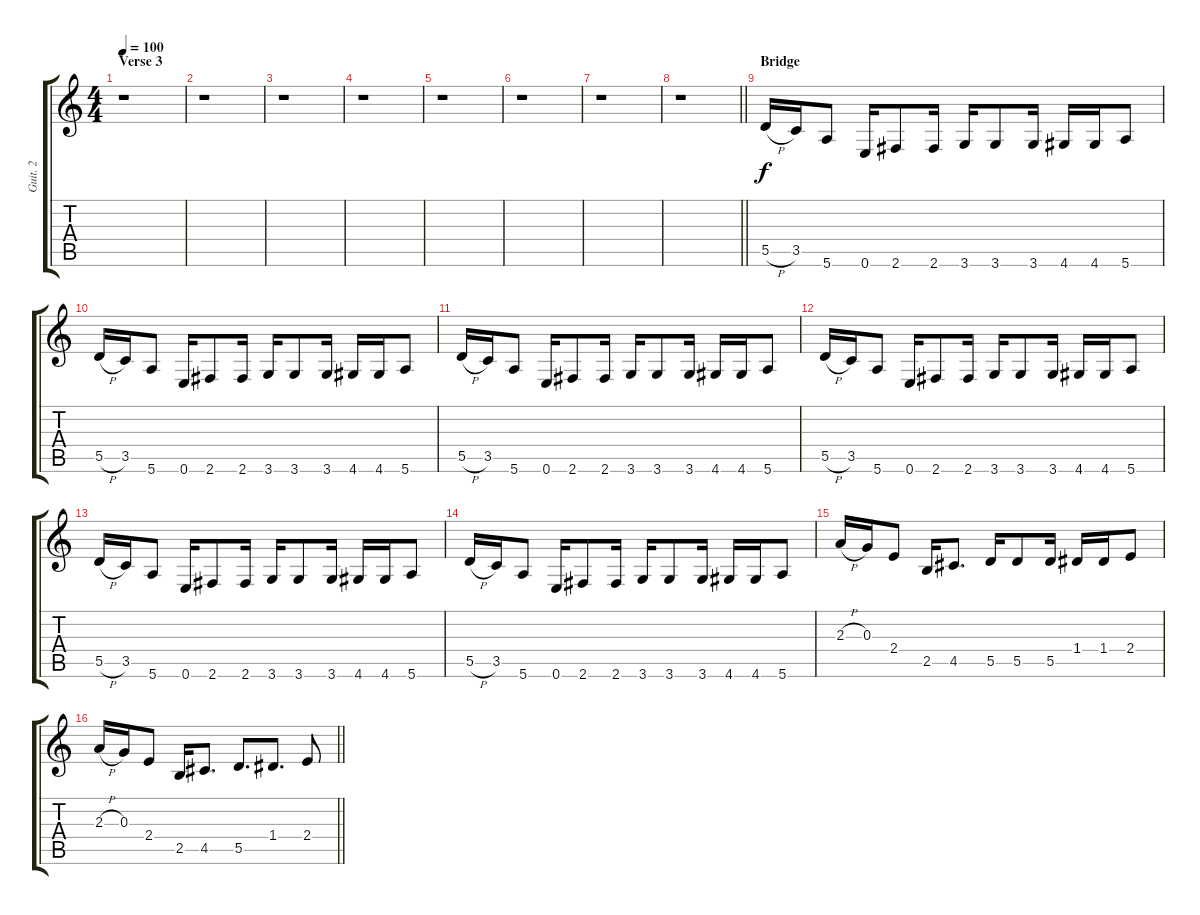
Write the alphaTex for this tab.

\track ("Guit. 2" "Guit. 2") {instrument overdrivenguitar}
\staff {score tabs}
\tuning (E4 B3 G3 D3 A2 E2) {hide}
\ts (4 4)
\section ("" "Verse 3")
\tempo 100
\clef g2
\ks c
r.1{dy f} |
r.1 |
r.1 |
r.1 |
r.1 |
r.1 |
r.1 |
\barLineRight lightlight
r.1 |
\section ("" "Bridge")
5.5{h}.16 3.5.16 5.6.8 0.6.16 2.6.8 2.6.16 3.6.16 3.6.8 3.6.16 4.6.16 4.6.16 5.6.8 |
5.5{h}.16 3.5.16 5.6.8 0.6.16 2.6.8 2.6.16 3.6.16 3.6.8 3.6.16 4.6.16 4.6.16 5.6.8 |
5.5{h}.16 3.5.16 5.6.8 0.6.16 2.6.8 2.6.16 3.6.16 3.6.8 3.6.16 4.6.16 4.6.16 5.6.8 |
5.5{h}.16 3.5.16 5.6.8 0.6.16 2.6.8 2.6.16 3.6.16 3.6.8 3.6.16 4.6.16 4.6.16 5.6.8 |
5.5{h}.16 3.5.16 5.6.8 0.6.16 2.6.8 2.6.16 3.6.16 3.6.8 3.6.16 4.6.16 4.6.16 5.6.8 |
5.5{h}.16 3.5.16 5.6.8 0.6.16 2.6.8 2.6.16 3.6.16 3.6.8 3.6.16 4.6.16 4.6.16 5.6.8 |
2.3{h}.16 0.3.16 2.4.8 2.5.16 4.5.8{d} 5.5.16 5.5.8 5.5.16 1.4.16 1.4.16 2.4.8 |
\barLineRight lightlight
2.3{h}.16 0.3.16 2.4.8 2.5.16 4.5.8{d} 5.5.8{d} 1.4.8{d} 2.4.8
